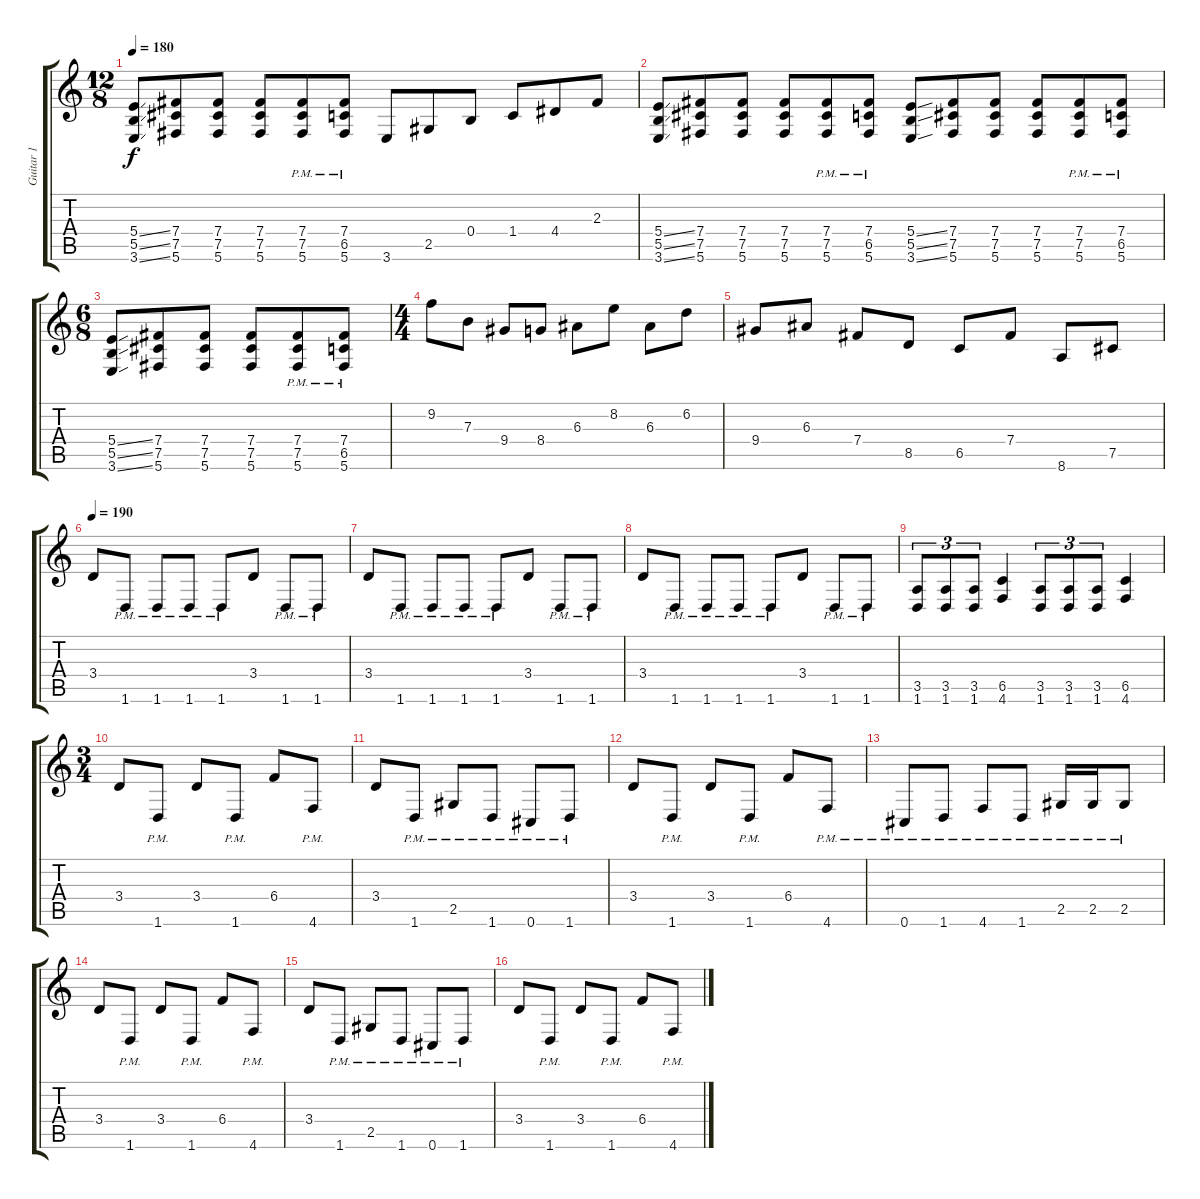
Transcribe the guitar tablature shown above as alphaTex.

\track ("Guitar 1" "Guitar 1") {instrument distortionguitar}
\staff {score tabs}
\tuning (Db4 Ab3 E3 B2 Gb2 Db2) {hide}
\ts (12 8)
\tempo 180
\clef g2
\ks c
(5.4{ss} 5.5{ss} 3.6{ss}).8{dy f} (7.4 7.5 5.6).8 (7.4 7.5 5.6).8 (7.4 7.5 5.6).8 (7.4{pm} 7.5{pm} 5.6{pm}).8 (7.4{pm} 6.5{pm} 5.6{pm}).8 3.6.8 2.5.8 0.4.8 1.4.8 4.4.8 2.3.8 |
(5.4{ss} 5.5{ss} 3.6{ss}).8 (7.4 7.5 5.6).8 (7.4 7.5 5.6).8 (7.4 7.5 5.6).8 (7.4{pm} 7.5{pm} 5.6{pm}).8 (7.4{pm} 6.5{pm} 5.6{pm}).8 (5.4{ss} 5.5{ss} 3.6{ss}).8 (7.4 7.5 5.6).8 (7.4 7.5 5.6).8 (7.4 7.5 5.6).8 (7.4{pm} 7.5{pm} 5.6{pm}).8 (7.4{pm} 6.5{pm} 5.6{pm}).8 |
\ts (6 8)
(5.4{ss} 5.5{ss} 3.6{ss}).8 (7.4 7.5 5.6).8 (7.4 7.5 5.6).8 (7.4 7.5 5.6).8 (7.4{pm} 7.5{pm} 5.6{pm}).8 (7.4{pm} 6.5{pm} 5.6{pm}).8 |
\ts (4 4)
9.2.8 7.3.8 9.4.8 8.4.8 6.3.8 8.2.8 6.3.8 6.2.8 |
9.4.8 6.3.8 7.4.8 8.5.8 6.5.8 7.4.8 8.6.8 7.5.8 |
\tempo 190
3.4.8 1.6{pm}.8 1.6{pm}.8 1.6{pm}.8 1.6{pm}.8 3.4.8 1.6{pm}.8 1.6{pm}.8 |
3.4.8 1.6{pm}.8 1.6{pm}.8 1.6{pm}.8 1.6{pm}.8 3.4.8 1.6{pm}.8 1.6{pm}.8 |
3.4.8 1.6{pm}.8 1.6{pm}.8 1.6{pm}.8 1.6{pm}.8 3.4.8 1.6{pm}.8 1.6{pm}.8 |
(3.5 1.6).8{tu (3 2)} (3.5 1.6).8{tu (3 2)} (3.5 1.6).8{tu (3 2)} (6.5 4.6).4 (3.5 1.6).8{tu (3 2)} (3.5 1.6).8{tu (3 2)} (3.5 1.6).8{tu (3 2)} (6.5 4.6).4 |
\ts (3 4)
3.4.8 1.6{pm}.8 3.4.8 1.6{pm}.8 6.4.8 4.6{pm}.8 |
3.4.8 1.6{pm}.8 2.5{pm}.8 1.6{pm}.8 0.6{pm}.8 1.6{pm}.8 |
3.4.8 1.6{pm}.8 3.4.8 1.6{pm}.8 6.4.8 4.6{pm}.8 |
0.6{pm}.8 1.6{pm}.8 4.6{pm}.8 1.6{pm}.8 2.5{pm}.16 2.5{pm}.16 2.5{pm}.8 |
3.4.8 1.6{pm}.8 3.4.8 1.6{pm}.8 6.4.8 4.6{pm}.8 |
3.4.8 1.6{pm}.8 2.5{pm}.8 1.6{pm}.8 0.6{pm}.8 1.6{pm}.8 |
3.4.8 1.6{pm}.8 3.4.8 1.6{pm}.8 6.4.8 4.6{pm}.8
